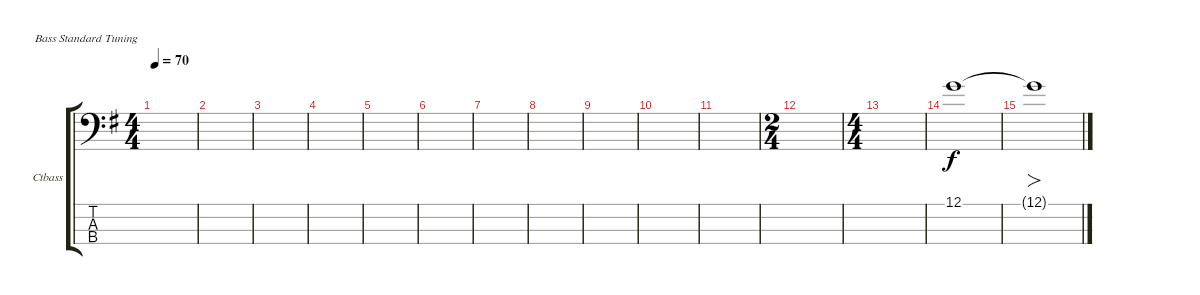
\defaultSystemsLayout 4
\bracketExtendMode groupsimilarinstruments
\firstSystemTrackNameOrientation horizontal
\otherSystemsTrackNameOrientation horizontal
\track ("Contrabass" "Ctbass") {instrument contrabass}
\staff {score tabs}
\tuning (G2 D2 A1 E1)
\ts (4 4)
\tempo 70
\clef f4
\ks eminor
|
|
|
|
|
|
|
|
|
|
|
\ts (2 4)
|
\ts (4 4)
|
12.1.1 |
12.1{t}.1{fo}
